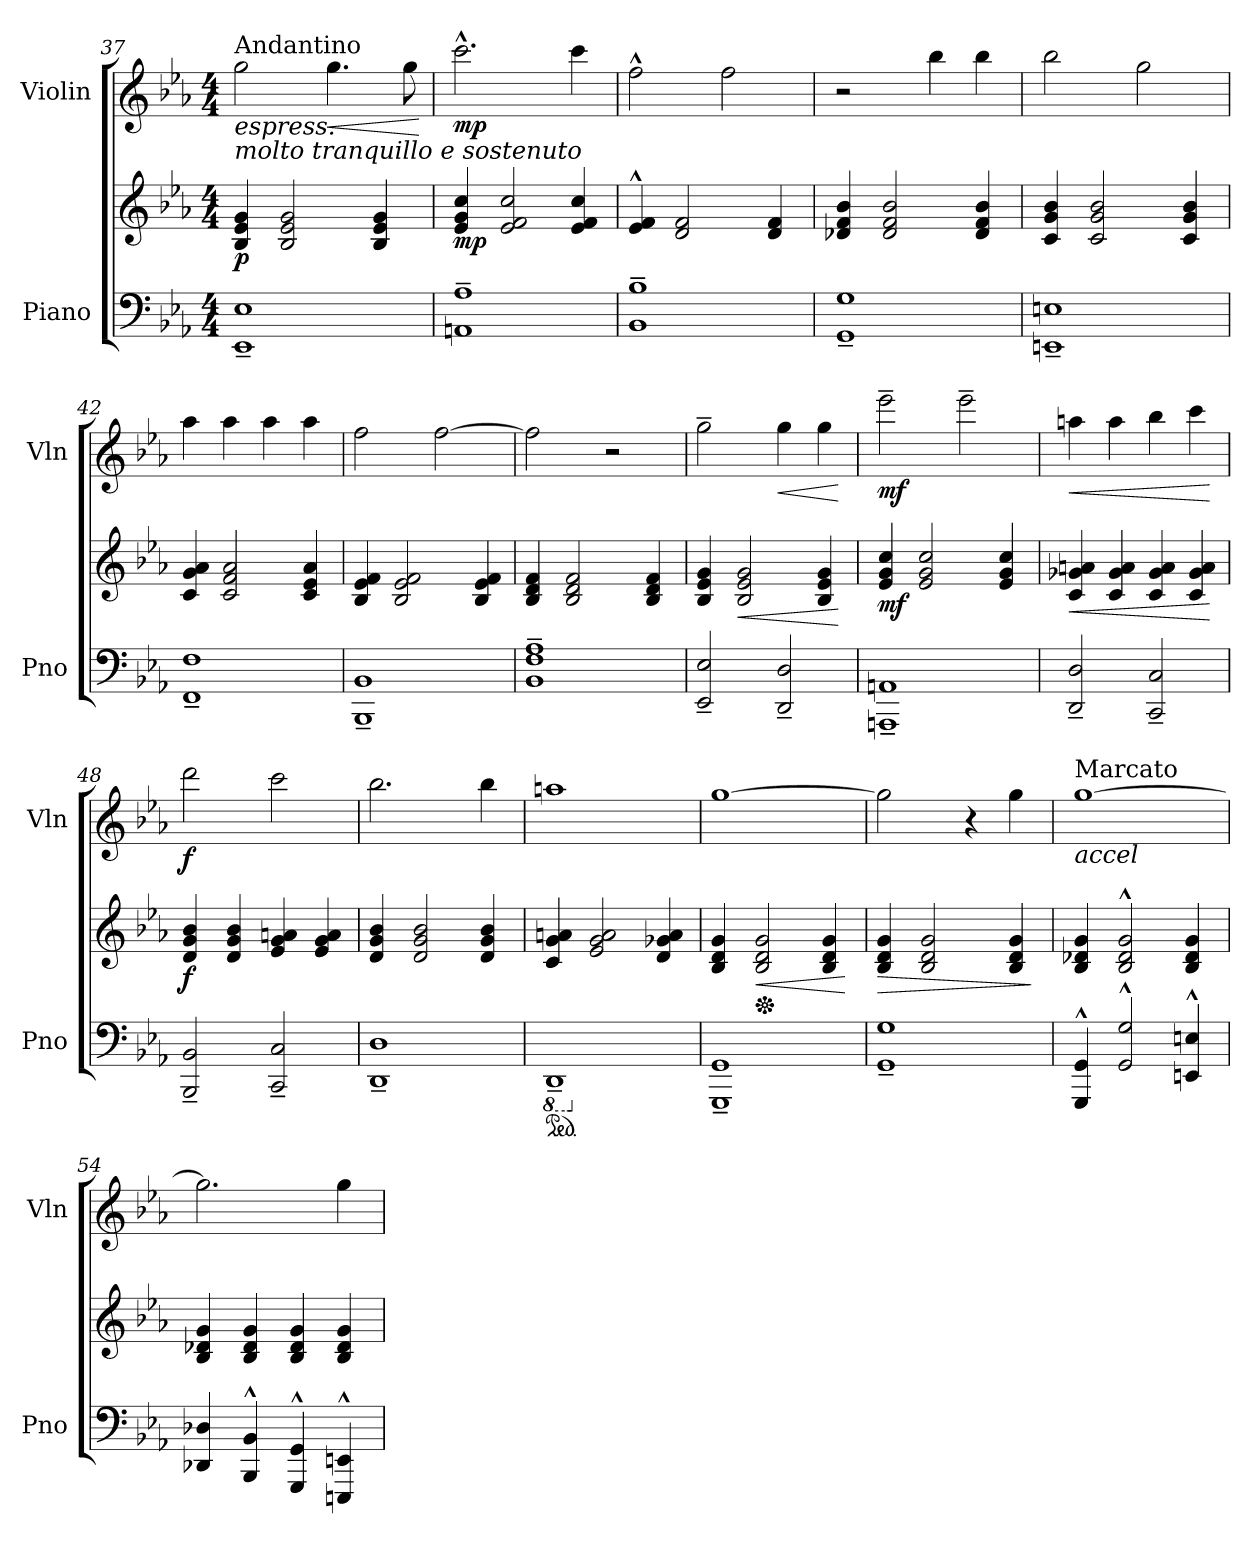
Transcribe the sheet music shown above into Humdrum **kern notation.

**kern	**kern	**dynam	**kern	**dynam
*part2	*part2	*part2	*part1	*part1
*staff3	*staff2	*staff2/3	*staff1	*staff1
*I"Piano	*	*	*I"Violin	*
*I'Pno	*	*	*I'Vln	*
!!LO:LB:g=z
*clefF4	*clefG2	*	*clefG2	*
*k[b-e-a-]	*k[b-e-a-]	*	*k[b-e-a-]	*
*M4/4	*M4/4	*	*M4/4	*
*MM105	*MM105	*	*MM105	*
=37	=37	=37	=37	=37
!	!	!	!LO:TX:a:t=Andantino	!
!	!	!	!LO:TX:b:i:t=espress.	!
!	!LO:TX:a:i:t=molto tranquillo e sostenuto	!	!	!
!	!	!LO:DY:b	!	!
1EE-~ 1E-~	4B-/ 4e-/ 4g/	p	2gg\	.
.	2B-/ 2e-/ 2g/	.	.	.
!	!	!	!	!LO:HP:b
.	.	.	4.gg\	<
.	4B-/ 4e-/ 4g/	.	.	.
.	.	.	8gg\	.
.	.	.	.	[
=38	=38	=38	=38	=38
!	!	!LO:DY:b	!	!LO:DY:b
1AAn~ 1A-~	4e-/ 4g/ 4cc/	mp	2.ccc^^\	mp
.	2e-/ 2f/ 2cc/	.	.	.
.	4e-/ 4f/ 4cc/	.	4ccc\	.
=39	=39	=39	=39	=39
1BB-~ 1B-~	4e-/^^ 4f/^^	.	2ff^^\	.
.	2d/ 2f/	.	.	.
.	.	.	2ff\	.
.	4d/ 4f/	.	.	.
=40	=40	=40	=40	=40
1GG~ 1G~	4d-X/ 4f/ 4b-/	.	2r	.
.	2d-/ 2f/ 2b-/	.	.	.
.	.	.	4bb-\	.
.	4d-/ 4f/ 4b-/	.	4bb-\	.
!!LO:PB:g=z
=41	=41	=41	=41	=41
1EEn~ 1En~	4c/ 4g/ 4b-/	.	2bb-\	.
.	2c/ 2g/ 2b-/	.	.	.
.	.	.	2gg\	.
.	4c/ 4g/ 4b-/	.	.	.
=42	=42	=42	=42	=42
1FF~ 1F~	4c/ 4g/ 4a-/	.	4aa-\	.
.	2c/ 2f/ 2a-/	.	4aa-\	.
.	.	.	4aa-\	.
.	4c/ 4e-/ 4a-/	.	4aa-\	.
=43	=43	=43	=43	=43
1BBB-~ 1BB-~	4B-/ 4e-/ 4f/	.	2ff\	.
.	2B-/ 2e-/ 2f/	.	.	.
.	.	.	[2ff\	.
.	4B-/ 4e-/ 4f/	.	.	.
=44	=44	=44	=44	=44
1BB-~ 1F~ 1A-~	4B-/ 4d/ 4f/	.	2ff\]	.
.	2B-/ 2d/ 2f/	.	.	.
.	.	.	2r	.
.	4B-/ 4d/ 4f/	.	.	.
=45	=45	=45	=45	=45
2EE-/~ 2E-/~	4B-/ 4e-/ 4g/	.	2gg~\	.
!	!	!LO:HP:b	!	!
.	2B-/ 2e-/ 2g/	<	.	.
!	!	!	!	!LO:HP:b
2DD/~ 2D/~	.	.	4gg\	<
.	4B-/ 4e-/ 4g/	.	4gg\	.
.	.	[	.	[
!!LO:LB:g=z
=46	=46	=46	=46	=46
!	!	!LO:DY:b	!	!LO:DY:b
1AAAn~ 1AAn~	4e-/ 4g/ 4cc/	mf	2eee-~\	mf
.	2e-/ 2g/ 2cc/	.	.	.
.	.	.	2eee-~\	.
.	4e-/ 4g/ 4cc/	.	.	.
=47	=47	=47	=47	=47
!	!	!LO:HP:b	!	!LO:HP:b
2DD/~ 2D/~	4c/ 4g-X/ 4an/	<	4aan\	<
.	4c/ 4g-/ 4a/	.	4aa\	.
2CC/~ 2C/~	4c/ 4g-/ 4a/	.	4bb-\	.
.	4c/ 4g-/ 4a/	.	4ccc\	.
.	.	[	.	[
=48	=48	=48	=48	=48
!	!	!LO:DY:b	!	!LO:DY:b
2BBB-/~ 2BB-/~	4d/ 4g/ 4b-/	f	2ddd\	f
.	4d/ 4g/ 4b-/	.	.	.
2CC/~ 2C/~	4e-/ 4g/ 4an/	.	2ccc\	.
.	4e-/ 4g/ 4a/	.	.	.
=49	=49	=49	=49	=49
1DD~ 1D~	4d/ 4g/ 4b-/	.	2.bb-\	.
.	2d/ 2g/ 2b-/	.	.	.
.	4d/ 4g/ 4b-/	.	4bb-\	.
=50	=50	=50	=50	=50
*8ba	*	*	*	*
*ped	*	*	*	*
1DDD~	4c/ 4g/ 4an/	.	1aan	.
.	2e-/ 2g/ 2a/	.	.	.
.	4d/ 4g-X/ 4a/	.	.	.
!!LO:LB:g=z
=51	=51	=51	=51	=51
*X8ba	*	*	*	*
1GGG~ 1GG~	4B-/ 4d/ 4g/	.	[1gg	.
*	*Xped	*	*	*
!	!	!LO:HP:b	!	!
.	2B-/ 2d/ 2g/	<	.	.
.	4B-/ 4d/ 4g/	.	.	.
.	.	[	.	.
=52	=52	=52	=52	=52
!	!	!LO:HP:b	!	!
1GG~ 1G~	4B-/ 4d/ 4g/	>	2gg\]	.
.	2B-/ 2d/ 2g/	.	.	.
.	.	.	4r	.
.	4B-/ 4d/ 4g/	.	4gg\	.
.	.	]	.	.
=53	=53	=53	=53	=53
*	*	*	*MM112	*
!	!	!	!LO:TX:a:t=Marcato	!
!	!	!	!LO:TX:b:i:t=accel	!
4GGG/^^ 4GG/^^	4B-/ 4d-X/ 4g/	.	[1gg	.
2GG/^^ 2G/^^	2B-/^^ 2d-/^^ 2g/^^	.	.	.
4EEn/^^ 4En/^^	4B-/ 4d-/ 4g/	.	.	.
=54	=54	=54	=54	=54
4DD-X/ 4D-X/	4B-/ 4d-X/ 4g/	.	2.gg\]	.
4BBB-/^^ 4BB-/^^	4B-/ 4d-/ 4g/	.	.	.
4GGG/^^ 4GG/^^	4B-/ 4d-/ 4g/	.	.	.
4EEEn/^^ 4EEn/^^	4B-/ 4d-/ 4g/	.	4gg\	.
=	=	=	=	=
*-	*-	*-	*-	*-
